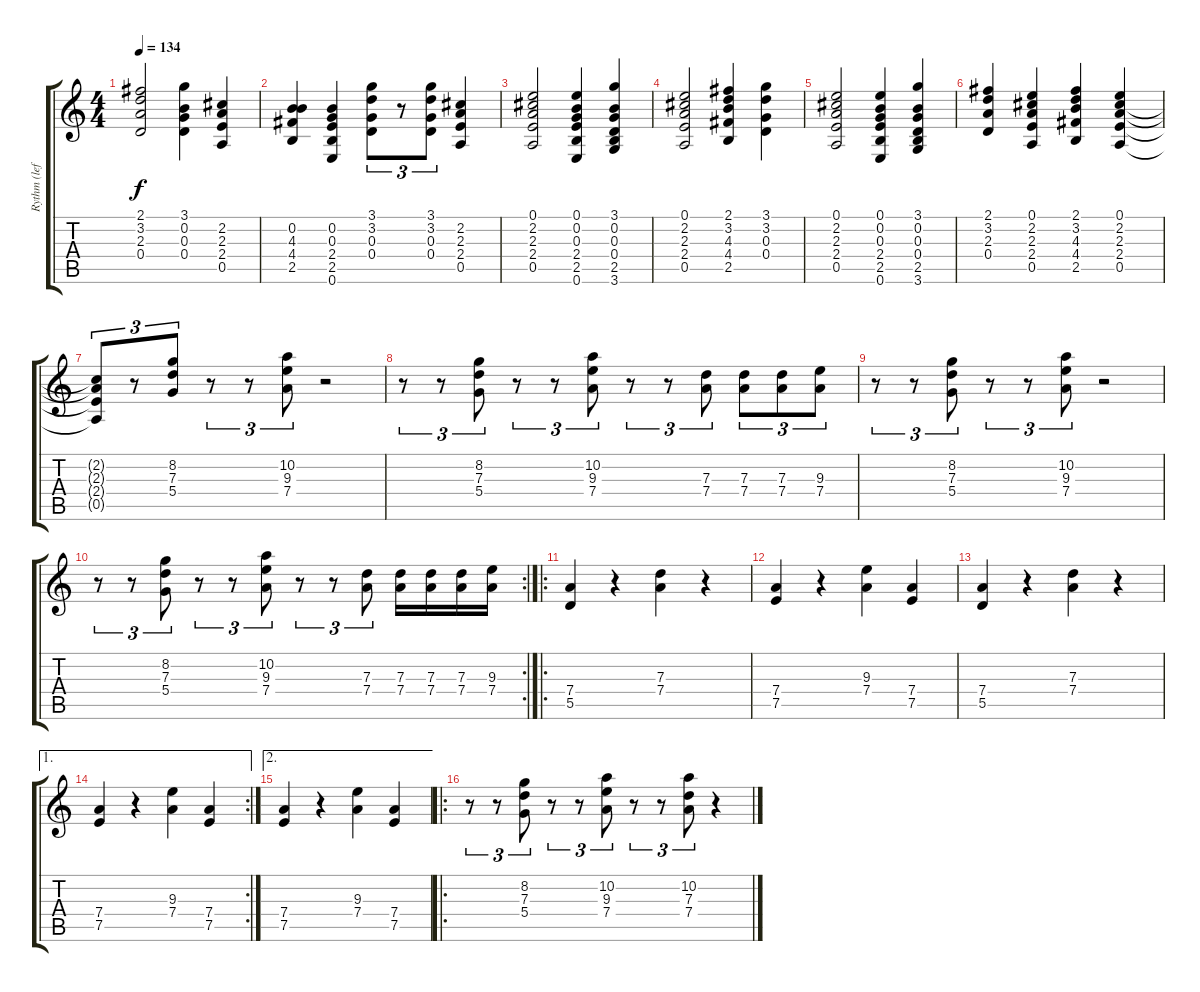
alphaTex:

\track ("Rythm (left ch)" "Rythm (lef") {instrument acousticguitarsteel}
\staff {score tabs}
\tuning (E4 B3 G3 D3 A2 E2) {hide}
\ts (4 4)
\tempo 134
\clef g2
\ks c
(2.1 3.2 2.3 0.4).2{dy f} (3.1 0.2 0.3 0.4).4 (2.2 2.3 2.4 0.5).4 |
(0.2 4.3 4.4 2.5).4 (0.2 0.3 2.4 2.5 0.6).4 (3.1 3.2 0.3 0.4).8{tu (3 2)} r.8{tu (3 2)} (3.1 3.2 0.3 0.4).8{tu (3 2)} (2.2 2.3 2.4 0.5).4 |
(0.1 2.2 2.3 2.4 0.5).2 (0.1 0.2 0.3 2.4 2.5 0.6).4 (3.1 0.2 0.3 0.4 2.5 3.6).4 |
(0.1 2.2 2.3 2.4 0.5).2 (2.1 3.2 4.3 4.4 2.5).4 (3.1 3.2 0.3 0.4).4 |
(0.1 2.2 2.3 2.4 0.5).2 (0.1 0.2 0.3 2.4 2.5 0.6).4 (3.1 0.2 0.3 0.4 2.5 3.6).4 |
(2.1 3.2 2.3 0.4).4 (0.1 2.2 2.3 2.4 0.5).4 (2.1 3.2 4.3 4.4 2.5).4 (0.1 2.2 2.3 2.4 0.5).4 |
(2.2{t} 2.3{t} 2.4{t} 0.5{t}).8{tu (3 2)} r.8{tu (3 2) volume 8} (8.2 7.3 5.4).8{tu (3 2)} r.8{tu (3 2)} r.8{tu (3 2)} (10.2 9.3 7.4).8{tu (3 2)} r.2 |
r.8{tu (3 2)} r.8{tu (3 2)} (8.2 7.3 5.4).8{tu (3 2)} r.8{tu (3 2)} r.8{tu (3 2)} (10.2 9.3 7.4).8{tu (3 2)} r.8{tu (3 2)} r.8{tu (3 2)} (7.3 7.4).8{tu (3 2)} (7.3 7.4).8{tu (3 2)} (7.3 7.4).8{tu (3 2)} (9.3 7.4).8{tu (3 2)} |
r.8{tu (3 2)} r.8{tu (3 2)} (8.2 7.3 5.4).8{tu (3 2)} r.8{tu (3 2)} r.8{tu (3 2)} (10.2 9.3 7.4).8{tu (3 2)} r.2 |
\rc 2
r.8{tu (3 2)} r.8{tu (3 2)} (8.2 7.3 5.4).8{tu (3 2)} r.8{tu (3 2)} r.8{tu (3 2)} (10.2 9.3 7.4).8{tu (3 2)} r.8{tu (3 2)} r.8{tu (3 2)} (7.3 7.4).8{tu (3 2)} (7.3 7.4).16 (7.3 7.4).16 (7.3 7.4).16 (9.3 7.4).16 |
\ro
(7.4 5.5).4{volume 11} r.4 (7.3 7.4).4 r.4 |
(7.4 7.5).4 r.4 (9.3 7.4).4 (7.4 7.5).4 |
(7.4 5.5).4 r.4 (7.3 7.4).4 r.4 |
\ae 1
\rc 2
(7.4 7.5).4 r.4 (9.3 7.4).4 (7.4 7.5).4 |
\ae 2
(7.4 7.5).4 r.4 (9.3 7.4).4 (7.4 7.5).4 |
\ro
r.8{tu (3 2) volume 8 instrument acousticguitarsteel} r.8{tu (3 2)} (8.2 7.3 5.4).8{tu (3 2)} r.8{tu (3 2)} r.8{tu (3 2)} (10.2 9.3 7.4).8{tu (3 2)} r.8{tu (3 2)} r.8{tu (3 2)} (10.2 7.3 7.4).8{tu (3 2)} r.4
